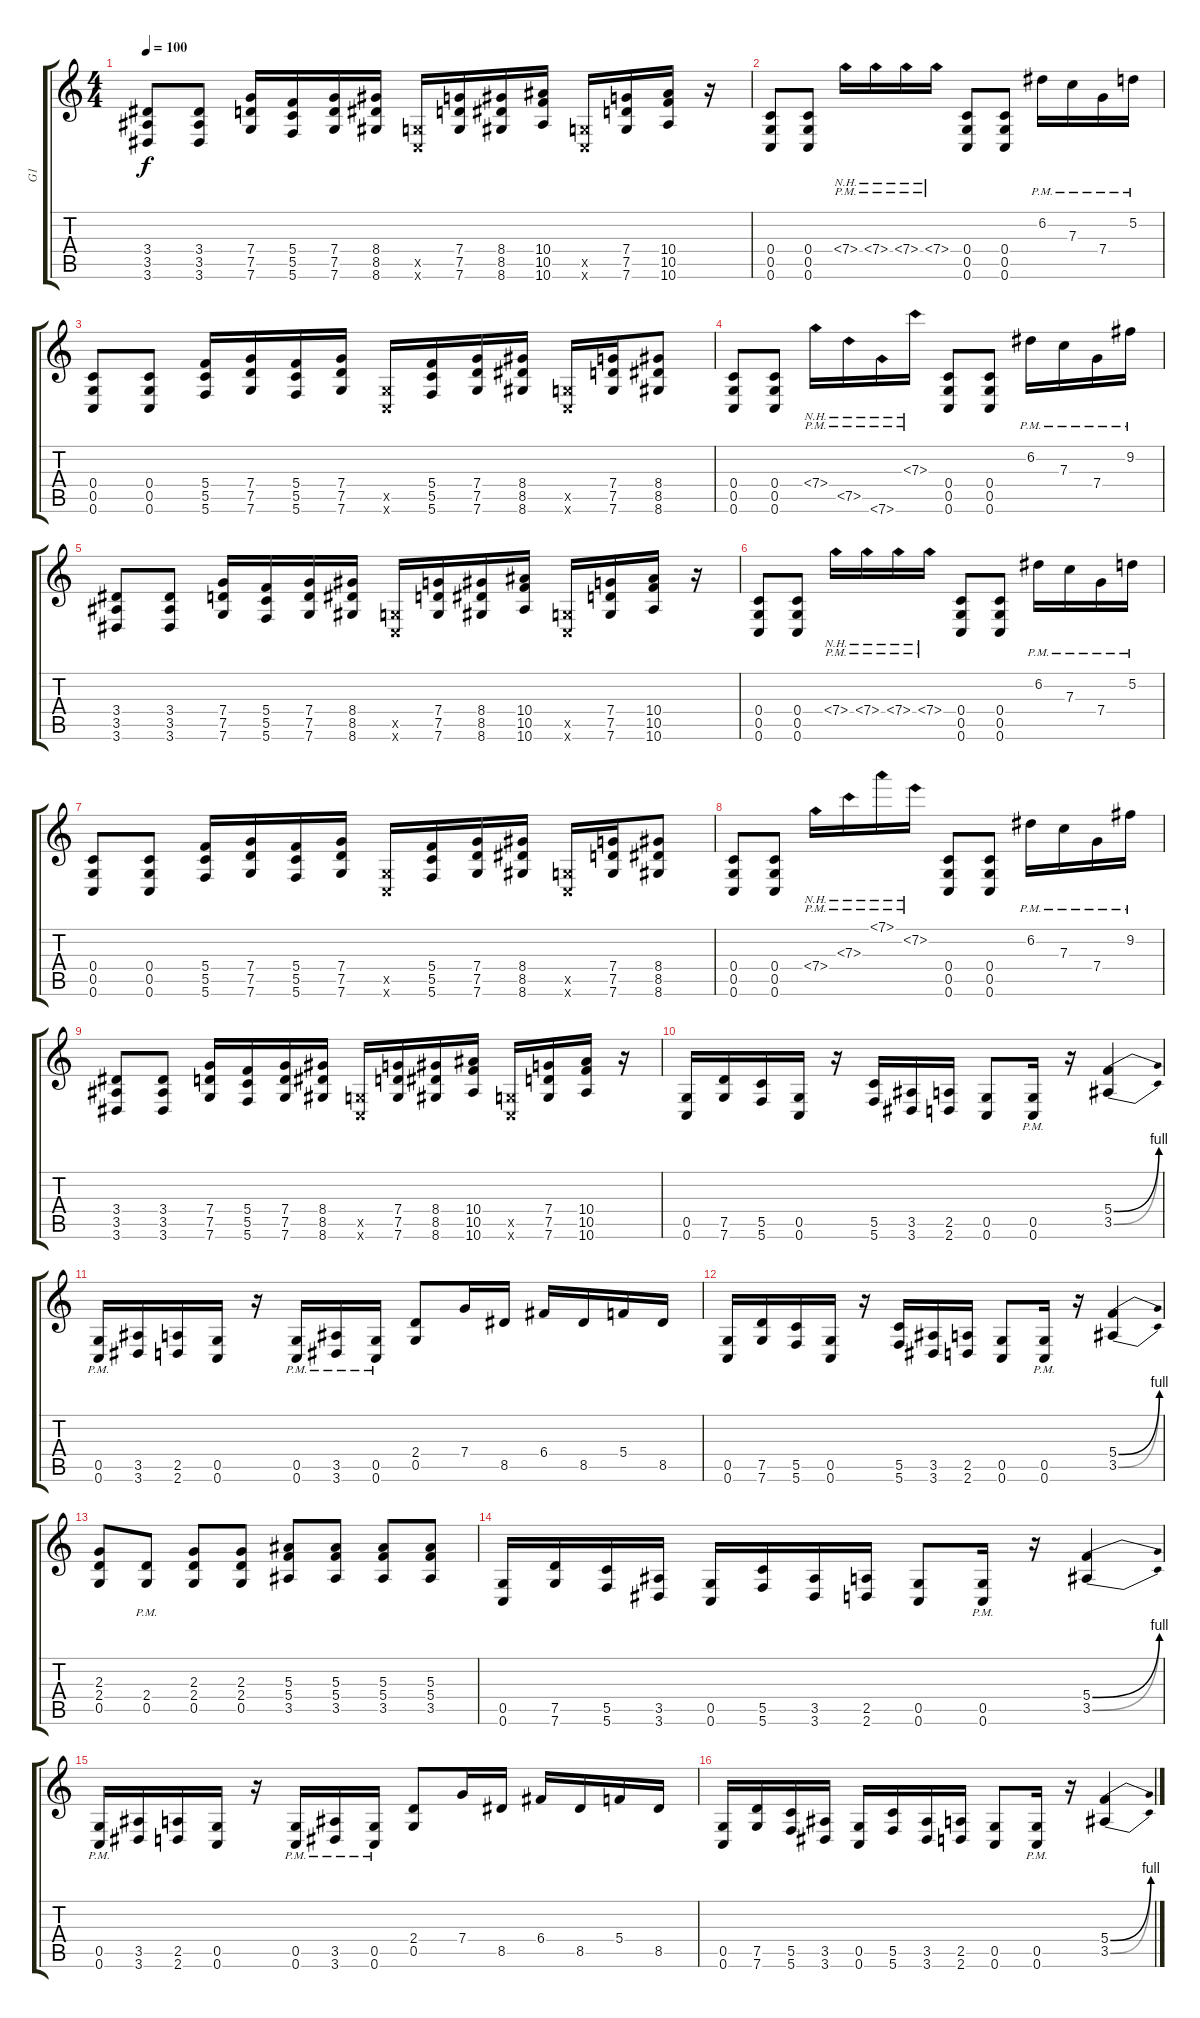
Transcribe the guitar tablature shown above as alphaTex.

\track ("G1" "G1") {instrument distortionguitar}
\staff {score tabs}
\tuning (D4 A3 F3 C3 G2 C2) {hide}
\ts (4 4)
\tempo 100
\clef g2
\ks c
(3.4 3.5 3.6).8{dy f} (3.4 3.5 3.6).8 (7.4 7.5 7.6).16 (5.4 5.5 5.6).16 (7.4 7.5 7.6).16 (8.4 8.5 8.6).16 (0.5{x} 0.6{x}).16 (7.4 7.5 7.6).16 (8.4 8.5 8.6).16 (10.4 10.5 10.6).16 (0.5{x} 0.6{x}).16 (7.4 7.5 7.6).16 (10.4 10.5 10.6).16 r.16 |
(0.4 0.5 0.6).8 (0.4 0.5 0.6).8 7.4{nh pm}.16 7.4{nh pm}.16 7.4{nh pm}.16 7.4{nh pm}.16 (0.4 0.5 0.6).8 (0.4 0.5 0.6).8 6.2{pm}.16 7.3{pm}.16 7.4{pm}.16 5.2{pm}.16 |
(0.4 0.5 0.6).8 (0.4 0.5 0.6).8 (5.4 5.5 5.6).16 (7.4 7.5 7.6).16 (5.4 5.5 5.6).16 (7.4 7.5 7.6).16 (0.5{x} 0.6{x}).16 (5.4 5.5 5.6).16 (7.4 7.5 7.6).16 (8.4 8.5 8.6).16 (0.5{x} 0.6{x}).16 (7.4 7.5 7.6).16 (8.4 8.5 8.6).8 |
(0.4 0.5 0.6).8 (0.4 0.5 0.6).8 7.4{nh pm}.16 7.5{nh pm}.16 7.6{nh pm}.16 7.3{nh pm}.16 (0.4 0.5 0.6).8 (0.4 0.5 0.6).8 6.2{pm}.16 7.3{pm}.16 7.4{pm}.16 9.2{pm}.16 |
(3.4 3.5 3.6).8 (3.4 3.5 3.6).8 (7.4 7.5 7.6).16 (5.4 5.5 5.6).16 (7.4 7.5 7.6).16 (8.4 8.5 8.6).16 (0.5{x} 0.6{x}).16 (7.4 7.5 7.6).16 (8.4 8.5 8.6).16 (10.4 10.5 10.6).16 (0.5{x} 0.6{x}).16 (7.4 7.5 7.6).16 (10.4 10.5 10.6).16 r.16 |
(0.4 0.5 0.6).8 (0.4 0.5 0.6).8 7.4{nh pm}.16 7.4{nh pm}.16 7.4{nh pm}.16 7.4{nh pm}.16 (0.4 0.5 0.6).8 (0.4 0.5 0.6).8 6.2{pm}.16 7.3{pm}.16 7.4{pm}.16 5.2{pm}.16 |
(0.4 0.5 0.6).8 (0.4 0.5 0.6).8 (5.4 5.5 5.6).16 (7.4 7.5 7.6).16 (5.4 5.5 5.6).16 (7.4 7.5 7.6).16 (0.5{x} 0.6{x}).16 (5.4 5.5 5.6).16 (7.4 7.5 7.6).16 (8.4 8.5 8.6).16 (0.5{x} 0.6{x}).16 (7.4 7.5 7.6).16 (8.4 8.5 8.6).8 |
(0.4 0.5 0.6).8 (0.4 0.5 0.6).8 7.4{nh pm}.16 7.3{nh pm}.16 7.1{nh pm}.16 7.2{nh pm}.16 (0.4 0.5 0.6).8 (0.4 0.5 0.6).8 6.2{pm}.16 7.3{pm}.16 7.4{pm}.16 9.2{pm}.16 |
(3.4 3.5 3.6).8 (3.4 3.5 3.6).8 (7.4 7.5 7.6).16 (5.4 5.5 5.6).16 (7.4 7.5 7.6).16 (8.4 8.5 8.6).16 (0.5{x} 0.6{x}).16 (7.4 7.5 7.6).16 (8.4 8.5 8.6).16 (10.4 10.5 10.6).16 (0.5{x} 0.6{x}).16 (7.4 7.5 7.6).16 (10.4 10.5 10.6).16 r.16 |
(0.5 0.6).16 (7.5 7.6).16 (5.5 5.6).16 (0.5 0.6).16 r.16 (5.5 5.6).16 (3.5 3.6).16 (2.5 2.6).16 (0.5 0.6).8 (0.5{pm} 0.6{pm}).16 r.16 (5.4{be (bend 0 0 60 4)} 3.5{be (bend 0 0 60 4)}).4 |
(0.5{pm} 0.6{pm}).16 (3.5 3.6).16 (2.5 2.6).16 (0.5 0.6).16 r.16 (0.5{pm} 0.6{pm}).16 (3.5{pm} 3.6{pm}).16 (0.5{pm} 0.6{pm}).16 (2.4 0.5).8 7.4.16 8.5.16 6.4.16 8.5.16 5.4.16 8.5.16 |
(0.5 0.6).16 (7.5 7.6).16 (5.5 5.6).16 (0.5 0.6).16 r.16 (5.5 5.6).16 (3.5 3.6).16 (2.5 2.6).16 (0.5 0.6).8 (0.5{pm} 0.6{pm}).16 r.16 (5.4{be (bend 0 0 60 4)} 3.5{be (bend 0 0 60 4)}).4 |
(2.3 2.4 0.5).8 (2.4{pm} 0.5{pm}).8 (2.3 2.4 0.5).8 (2.3 2.4 0.5).8 (5.3 5.4 3.5).8 (5.3 5.4 3.5).8 (5.3 5.4 3.5).8 (5.3 5.4 3.5).8 |
(0.5 0.6).16 (7.5 7.6).16 (5.5 5.6).16 (3.5 3.6).16 (0.5 0.6).16 (5.5 5.6).16 (3.5 3.6).16 (2.5 2.6).16 (0.5 0.6).8 (0.5{pm} 0.6{pm}).16 r.16 (5.4{be (bend 0 0 60 4)} 3.5{be (bend 0 0 60 4)}).4 |
(0.5{pm} 0.6{pm}).16 (3.5 3.6).16 (2.5 2.6).16 (0.5 0.6).16 r.16 (0.5{pm} 0.6{pm}).16 (3.5{pm} 3.6{pm}).16 (0.5{pm} 0.6{pm}).16 (2.4 0.5).8 7.4.16 8.5.16 6.4.16 8.5.16 5.4.16 8.5.16 |
(0.5 0.6).16 (7.5 7.6).16 (5.5 5.6).16 (3.5 3.6).16 (0.5 0.6).16 (5.5 5.6).16 (3.5 3.6).16 (2.5 2.6).16 (0.5 0.6).8 (0.5{pm} 0.6{pm}).16 r.16 (5.4{be (bend 0 0 60 4)} 3.5{be (bend 0 0 60 4)}).4
